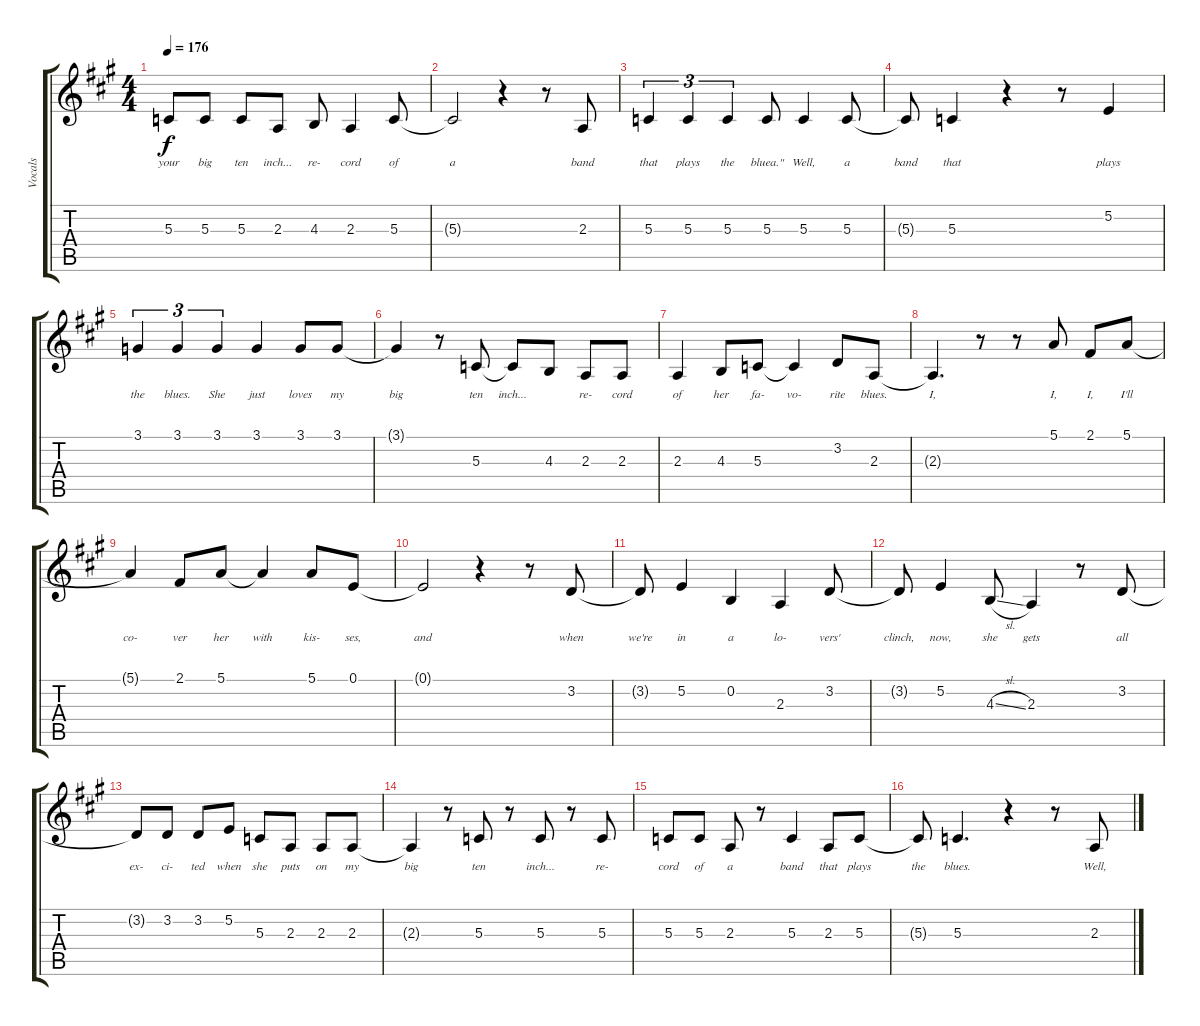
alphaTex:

\track ("Vocals" "Vocals") {instrument trumpet}
\staff {score tabs}
\tuning (E4 B3 G3 D3 A2 E2) {hide}
\ts (4 4)
\tempo 176
\clef g2
\ks a
5.3.8{lyrics (0 "your") lyrics (1 "") lyrics (2 "") lyrics (3 "") lyrics (4 "") dy f} 5.3.8{lyrics (0 "big") lyrics (1 "") lyrics (2 "") lyrics (3 "") lyrics (4 "")} 5.3.8{lyrics (0 "ten") lyrics (1 "") lyrics (2 "") lyrics (3 "") lyrics (4 "")} 2.3.8{lyrics (0 "inch...") lyrics (1 "") lyrics (2 "") lyrics (3 "") lyrics (4 "")} 4.3.8{lyrics (0 "re-") lyrics (1 "") lyrics (2 "") lyrics (3 "") lyrics (4 "")} 2.3.4{lyrics (0 "cord") lyrics (1 "") lyrics (2 "") lyrics (3 "") lyrics (4 "")} 5.3.8{lyrics (0 "of") lyrics (1 "") lyrics (2 "") lyrics (3 "") lyrics (4 "")} |
5.3{t}.2{lyrics (0 "a") lyrics (1 "") lyrics (2 "") lyrics (3 "") lyrics (4 "")} r.4 r.8 2.3.8{lyrics (0 "band") lyrics (1 "") lyrics (2 "") lyrics (3 "") lyrics (4 "")} |
5.3.4{tu (3 2) lyrics (0 "that") lyrics (1 "") lyrics (2 "") lyrics (3 "") lyrics (4 "")} 5.3.4{tu (3 2) lyrics (0 "plays") lyrics (1 "") lyrics (2 "") lyrics (3 "") lyrics (4 "")} 5.3.4{tu (3 2) lyrics (0 "the") lyrics (1 "") lyrics (2 "") lyrics (3 "") lyrics (4 "")} 5.3.8{lyrics (0 "bluea.\"") lyrics (1 "") lyrics (2 "") lyrics (3 "") lyrics (4 "")} 5.3.4{lyrics (0 "Well,") lyrics (1 "") lyrics (2 "") lyrics (3 "") lyrics (4 "")} 5.3.8{lyrics (0 "a") lyrics (1 "") lyrics (2 "") lyrics (3 "") lyrics (4 "")} |
5.3{t}.8{lyrics (0 "band") lyrics (1 "") lyrics (2 "") lyrics (3 "") lyrics (4 "")} 5.3.4{lyrics (0 "that") lyrics (1 "") lyrics (2 "") lyrics (3 "") lyrics (4 "")} r.4 r.8 5.2.4{lyrics (0 "plays") lyrics (1 "") lyrics (2 "") lyrics (3 "") lyrics (4 "")} |
3.1.4{tu (3 2) lyrics (0 "the") lyrics (1 "") lyrics (2 "") lyrics (3 "") lyrics (4 "")} 3.1.4{tu (3 2) lyrics (0 "blues.") lyrics (1 "") lyrics (2 "") lyrics (3 "") lyrics (4 "")} 3.1.4{tu (3 2) lyrics (0 "She") lyrics (1 "") lyrics (2 "") lyrics (3 "") lyrics (4 "")} 3.1.4{lyrics (0 "just") lyrics (1 "") lyrics (2 "") lyrics (3 "") lyrics (4 "")} 3.1.8{lyrics (0 "loves") lyrics (1 "") lyrics (2 "") lyrics (3 "") lyrics (4 "")} 3.1.8{lyrics (0 "my") lyrics (1 "") lyrics (2 "") lyrics (3 "") lyrics (4 "")} |
3.1{t}.4{lyrics (0 "big") lyrics (1 "") lyrics (2 "") lyrics (3 "") lyrics (4 "")} r.8 5.3.8{lyrics (0 "ten") lyrics (1 "") lyrics (2 "") lyrics (3 "") lyrics (4 "")} 5.3{t}.8{lyrics (0 "inch...") lyrics (1 "") lyrics (2 "") lyrics (3 "") lyrics (4 "")} 4.3.8{lyrics (0 "") lyrics (1 "") lyrics (2 "") lyrics (3 "") lyrics (4 "")} 2.3.8{lyrics (0 "re-") lyrics (1 "") lyrics (2 "") lyrics (3 "") lyrics (4 "")} 2.3.8{lyrics (0 "cord") lyrics (1 "") lyrics (2 "") lyrics (3 "") lyrics (4 "")} |
2.3.4{lyrics (0 "of") lyrics (1 "") lyrics (2 "") lyrics (3 "") lyrics (4 "")} 4.3.8{lyrics (0 "her") lyrics (1 "") lyrics (2 "") lyrics (3 "") lyrics (4 "")} 5.3.8{lyrics (0 "fa-") lyrics (1 "") lyrics (2 "") lyrics (3 "") lyrics (4 "")} 5.3{t}.4{lyrics (0 "vo-") lyrics (1 "") lyrics (2 "") lyrics (3 "") lyrics (4 "")} 3.2.8{lyrics (0 "rite") lyrics (1 "") lyrics (2 "") lyrics (3 "") lyrics (4 "")} 2.3.8{lyrics (0 "blues.") lyrics (1 "") lyrics (2 "") lyrics (3 "") lyrics (4 "")} |
2.3{t}.4{d lyrics (0 "I,") lyrics (1 "") lyrics (2 "") lyrics (3 "") lyrics (4 "")} r.8 r.8 5.1.8{lyrics (0 "I,") lyrics (1 "") lyrics (2 "") lyrics (3 "") lyrics (4 "")} 2.1.8{lyrics (0 "I,") lyrics (1 "") lyrics (2 "") lyrics (3 "") lyrics (4 "")} 5.1.8{lyrics (0 "I'll") lyrics (1 "") lyrics (2 "") lyrics (3 "") lyrics (4 "")} |
5.1{t}.4{lyrics (0 "co-") lyrics (1 "") lyrics (2 "") lyrics (3 "") lyrics (4 "")} 2.1.8{lyrics (0 "ver") lyrics (1 "") lyrics (2 "") lyrics (3 "") lyrics (4 "")} 5.1.8{lyrics (0 "her") lyrics (1 "") lyrics (2 "") lyrics (3 "") lyrics (4 "")} 5.1{t}.4{lyrics (0 "with") lyrics (1 "") lyrics (2 "") lyrics (3 "") lyrics (4 "")} 5.1.8{lyrics (0 "kis-") lyrics (1 "") lyrics (2 "") lyrics (3 "") lyrics (4 "")} 0.1.8{lyrics (0 "ses,") lyrics (1 "") lyrics (2 "") lyrics (3 "") lyrics (4 "")} |
0.1{t}.2{lyrics (0 "and") lyrics (1 "") lyrics (2 "") lyrics (3 "") lyrics (4 "")} r.4 r.8 3.2.8{lyrics (0 "when") lyrics (1 "") lyrics (2 "") lyrics (3 "") lyrics (4 "")} |
3.2{t}.8{lyrics (0 "we're") lyrics (1 "") lyrics (2 "") lyrics (3 "") lyrics (4 "")} 5.2.4{lyrics (0 "in") lyrics (1 "") lyrics (2 "") lyrics (3 "") lyrics (4 "")} 0.2.4{lyrics (0 "a") lyrics (1 "") lyrics (2 "") lyrics (3 "") lyrics (4 "")} 2.3.4{lyrics (0 "lo-") lyrics (1 "") lyrics (2 "") lyrics (3 "") lyrics (4 "")} 3.2.8{lyrics (0 "vers'") lyrics (1 "") lyrics (2 "") lyrics (3 "") lyrics (4 "")} |
3.2{t}.8{lyrics (0 "clinch,") lyrics (1 "") lyrics (2 "") lyrics (3 "") lyrics (4 "")} 5.2.4{lyrics (0 "now,") lyrics (1 "") lyrics (2 "") lyrics (3 "") lyrics (4 "")} 4.3{sl}.8{lyrics (0 "she") lyrics (1 "") lyrics (2 "") lyrics (3 "") lyrics (4 "")} 2.3.4{lyrics (0 "gets") lyrics (1 "") lyrics (2 "") lyrics (3 "") lyrics (4 "")} r.8 3.2.8{lyrics (0 "all") lyrics (1 "") lyrics (2 "") lyrics (3 "") lyrics (4 "")} |
3.2{t}.8{lyrics (0 "ex-") lyrics (1 "") lyrics (2 "") lyrics (3 "") lyrics (4 "")} 3.2.8{lyrics (0 "ci-") lyrics (1 "") lyrics (2 "") lyrics (3 "") lyrics (4 "")} 3.2.8{lyrics (0 "ted") lyrics (1 "") lyrics (2 "") lyrics (3 "") lyrics (4 "")} 5.2.8{lyrics (0 "when") lyrics (1 "") lyrics (2 "") lyrics (3 "") lyrics (4 "")} 5.3.8{lyrics (0 "she") lyrics (1 "") lyrics (2 "") lyrics (3 "") lyrics (4 "")} 2.3.8{lyrics (0 "puts") lyrics (1 "") lyrics (2 "") lyrics (3 "") lyrics (4 "")} 2.3.8{lyrics (0 "on") lyrics (1 "") lyrics (2 "") lyrics (3 "") lyrics (4 "")} 2.3.8{lyrics (0 "my") lyrics (1 "") lyrics (2 "") lyrics (3 "") lyrics (4 "")} |
2.3{t}.4{lyrics (0 "big") lyrics (1 "") lyrics (2 "") lyrics (3 "") lyrics (4 "")} r.8 5.3.8{lyrics (0 "ten") lyrics (1 "") lyrics (2 "") lyrics (3 "") lyrics (4 "")} r.8 5.3.8{lyrics (0 "inch...") lyrics (1 "") lyrics (2 "") lyrics (3 "") lyrics (4 "")} r.8 5.3.8{lyrics (0 "re-") lyrics (1 "") lyrics (2 "") lyrics (3 "") lyrics (4 "")} |
5.3.8{lyrics (0 "cord") lyrics (1 "") lyrics (2 "") lyrics (3 "") lyrics (4 "")} 5.3.8{lyrics (0 "of") lyrics (1 "") lyrics (2 "") lyrics (3 "") lyrics (4 "")} 2.3.8{lyrics (0 "a") lyrics (1 "") lyrics (2 "") lyrics (3 "") lyrics (4 "")} r.8 5.3.4{lyrics (0 "band") lyrics (1 "") lyrics (2 "") lyrics (3 "") lyrics (4 "")} 2.3.8{lyrics (0 "that") lyrics (1 "") lyrics (2 "") lyrics (3 "") lyrics (4 "")} 5.3.8{lyrics (0 "plays") lyrics (1 "") lyrics (2 "") lyrics (3 "") lyrics (4 "")} |
5.3{t}.8{lyrics (0 "the") lyrics (1 "") lyrics (2 "") lyrics (3 "") lyrics (4 "")} 5.3.4{d lyrics (0 "blues.") lyrics (1 "") lyrics (2 "") lyrics (3 "") lyrics (4 "")} r.4 r.8 2.3.8{lyrics (0 "Well,") lyrics (1 "") lyrics (2 "") lyrics (3 "") lyrics (4 "")}
